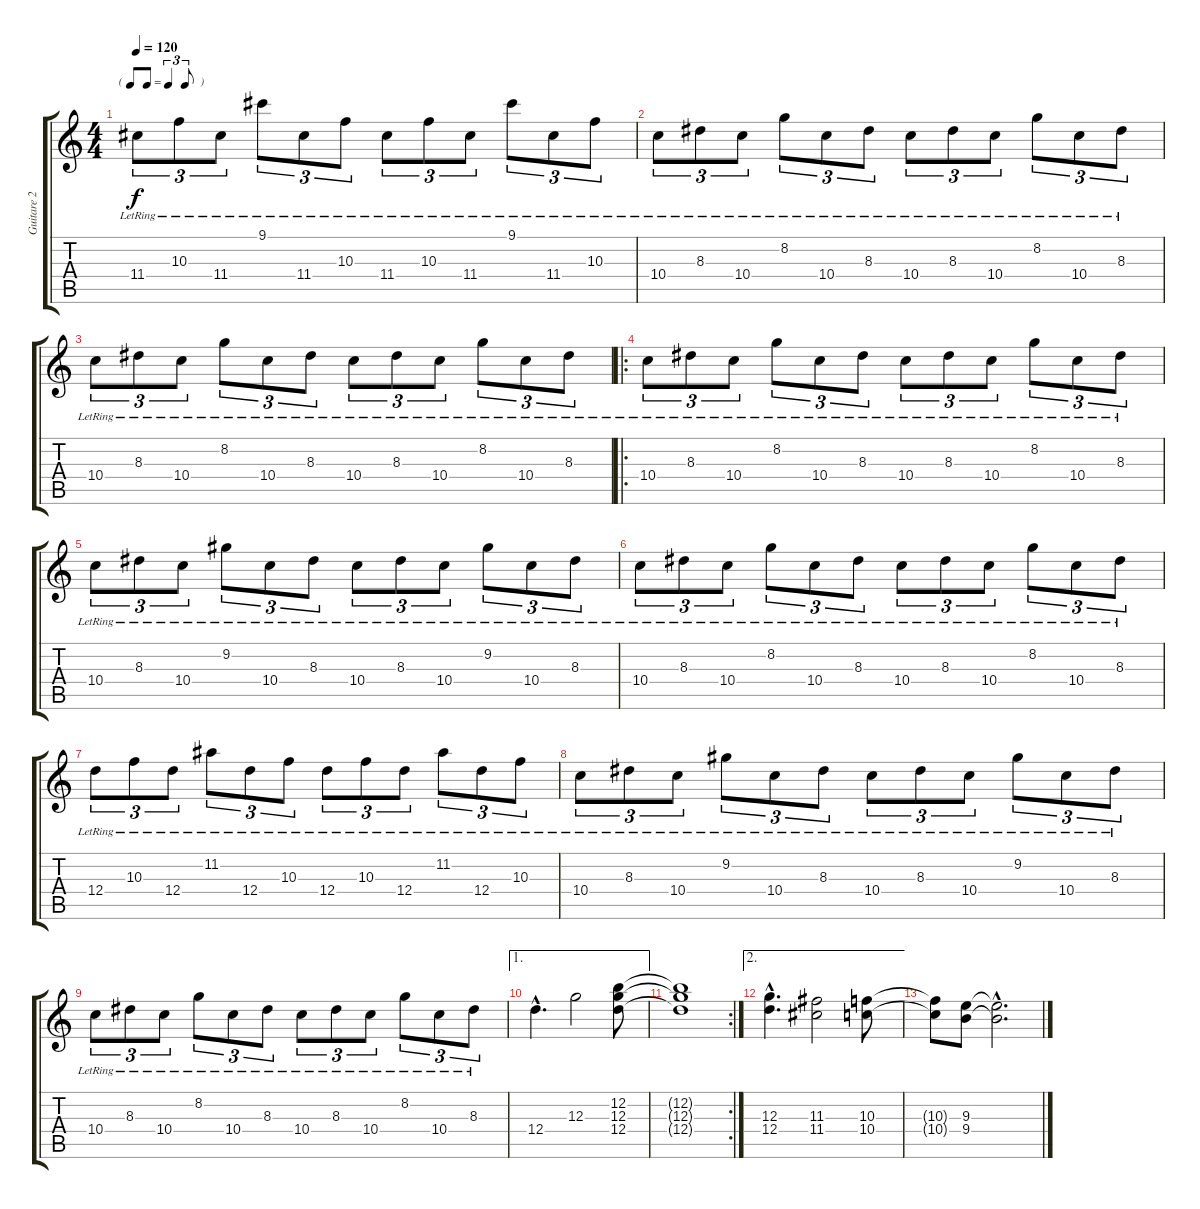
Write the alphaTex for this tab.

\track ("Guitare 2" "Guitare 2") {instrument electricguitarjazz}
\staff {score tabs}
\tuning (E4 B3 G3 D3 A2 E2) {hide}
\ts (4 4)
\tf triplet8th
\tempo 120
\clef g2
\ks c
11.4{lr}.8{tu (3 2) dy f} 10.3{lr}.8{tu (3 2)} 11.4{lr}.8{tu (3 2)} 9.1{lr}.8{tu (3 2)} 11.4{lr}.8{tu (3 2)} 10.3{lr}.8{tu (3 2)} 11.4{lr}.8{tu (3 2)} 10.3{lr}.8{tu (3 2)} 11.4{lr}.8{tu (3 2)} 9.1{lr}.8{tu (3 2)} 11.4{lr}.8{tu (3 2)} 10.3{lr}.8{tu (3 2)} |
10.4{lr}.8{tu (3 2)} 8.3{lr}.8{tu (3 2)} 10.4{lr}.8{tu (3 2)} 8.2{lr}.8{tu (3 2)} 10.4{lr}.8{tu (3 2)} 8.3{lr}.8{tu (3 2)} 10.4{lr}.8{tu (3 2)} 8.3{lr}.8{tu (3 2)} 10.4{lr}.8{tu (3 2)} 8.2{lr}.8{tu (3 2)} 10.4{lr}.8{tu (3 2)} 8.3{lr}.8{tu (3 2)} |
10.4{lr}.8{tu (3 2)} 8.3{lr}.8{tu (3 2)} 10.4{lr}.8{tu (3 2)} 8.2{lr}.8{tu (3 2)} 10.4{lr}.8{tu (3 2)} 8.3{lr}.8{tu (3 2)} 10.4{lr}.8{tu (3 2)} 8.3{lr}.8{tu (3 2)} 10.4{lr}.8{tu (3 2)} 8.2{lr}.8{tu (3 2)} 10.4{lr}.8{tu (3 2)} 8.3{lr}.8{tu (3 2)} |
\ro
10.4{lr}.8{tu (3 2) instrument acousticguitarnylon} 8.3{lr}.8{tu (3 2)} 10.4{lr}.8{tu (3 2)} 8.2{lr}.8{tu (3 2)} 10.4{lr}.8{tu (3 2)} 8.3{lr}.8{tu (3 2)} 10.4{lr}.8{tu (3 2)} 8.3{lr}.8{tu (3 2)} 10.4{lr}.8{tu (3 2)} 8.2{lr}.8{tu (3 2)} 10.4{lr}.8{tu (3 2)} 8.3{lr}.8{tu (3 2)} |
10.4{lr}.8{tu (3 2)} 8.3{lr}.8{tu (3 2)} 10.4{lr}.8{tu (3 2)} 9.2{lr}.8{tu (3 2)} 10.4{lr}.8{tu (3 2)} 8.3{lr}.8{tu (3 2)} 10.4{lr}.8{tu (3 2)} 8.3{lr}.8{tu (3 2)} 10.4{lr}.8{tu (3 2)} 9.2{lr}.8{tu (3 2)} 10.4{lr}.8{tu (3 2)} 8.3{lr}.8{tu (3 2)} |
10.4{lr}.8{tu (3 2)} 8.3{lr}.8{tu (3 2)} 10.4{lr}.8{tu (3 2)} 8.2{lr}.8{tu (3 2)} 10.4{lr}.8{tu (3 2)} 8.3{lr}.8{tu (3 2)} 10.4{lr}.8{tu (3 2)} 8.3{lr}.8{tu (3 2)} 10.4{lr}.8{tu (3 2)} 8.2{lr}.8{tu (3 2)} 10.4{lr}.8{tu (3 2)} 8.3{lr}.8{tu (3 2)} |
12.4{lr}.8{tu (3 2)} 10.3{lr}.8{tu (3 2)} 12.4{lr}.8{tu (3 2)} 11.2{lr}.8{tu (3 2)} 12.4{lr}.8{tu (3 2)} 10.3{lr}.8{tu (3 2)} 12.4{lr}.8{tu (3 2)} 10.3{lr}.8{tu (3 2)} 12.4{lr}.8{tu (3 2)} 11.2{lr}.8{tu (3 2)} 12.4{lr}.8{tu (3 2)} 10.3{lr}.8{tu (3 2)} |
10.4{lr}.8{tu (3 2)} 8.3{lr}.8{tu (3 2)} 10.4{lr}.8{tu (3 2)} 9.2{lr}.8{tu (3 2)} 10.4{lr}.8{tu (3 2)} 8.3{lr}.8{tu (3 2)} 10.4{lr}.8{tu (3 2)} 8.3{lr}.8{tu (3 2)} 10.4{lr}.8{tu (3 2)} 9.2{lr}.8{tu (3 2)} 10.4{lr}.8{tu (3 2)} 8.3{lr}.8{tu (3 2)} |
10.4{lr}.8{tu (3 2)} 8.3{lr}.8{tu (3 2)} 10.4{lr}.8{tu (3 2)} 8.2{lr}.8{tu (3 2)} 10.4{lr}.8{tu (3 2)} 8.3{lr}.8{tu (3 2)} 10.4{lr}.8{tu (3 2)} 8.3{lr}.8{tu (3 2)} 10.4{lr}.8{tu (3 2)} 8.2{lr}.8{tu (3 2)} 10.4{lr}.8{tu (3 2)} 8.3{lr}.8{tu (3 2)} |
\ae 1
12.4{hac}.4{d} 12.3.2 (12.2 12.3 12.4).8 |
\rc 2
(12.2{t} 12.3{t} 12.4{t}).1 |
\ae 2
(12.3{hac} 12.4{hac}).4{d} (11.3 11.4).2 (10.3 10.4).8 |
(10.3{t} 10.4{t}).8 (9.3 9.4).8 (9.3{hac t} 9.4{hac t}).2{d}
